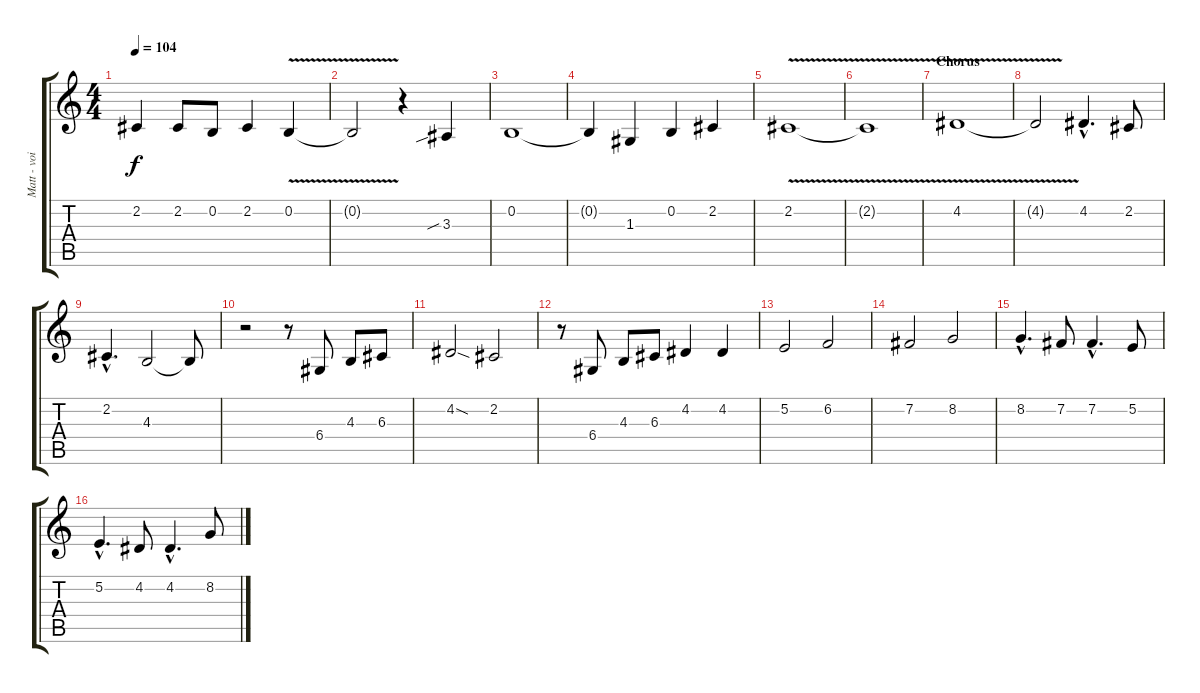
\track ("Matt - voice" "Matt - voi") {instrument violin}
\staff {score tabs}
\tuning (E4 B3 G3 D3 A2 E2) {hide}
\ts (4 4)
\tempo 104
\clef g2
\ks c
2.2.4{dy f} 2.2.8 0.2.8 2.2.4 0.2{v}.4 |
0.2{t}.2 r.4 3.3{sib}.4 |
0.2.1 |
0.2{t}.4 1.3.4 0.2.4 2.2.4 |
2.2{v}.1 |
2.2{t}.1 |
\section ("" "Chorus")
4.2{v}.1 |
4.2{t}.2 4.2{hac}.4{d} 2.2.8 |
2.2{hac}.4{d} 4.3.2 4.3{t}.8 |
r.2 r.8 6.4.8 4.3.8 6.3.8 |
4.2{sod}.2 2.2.2 |
r.8 6.4.8 4.3.8 6.3.8 4.2.4 4.2.4 |
5.2.2 6.2.2 |
7.2.2 8.2.2 |
\section ("" "")
8.2{hac}.4{d} 7.2.8 7.2{hac}.4{d} 5.2.8 |
5.2{hac}.4{d} 4.2.8 4.2{hac}.4{d} 8.2.8
